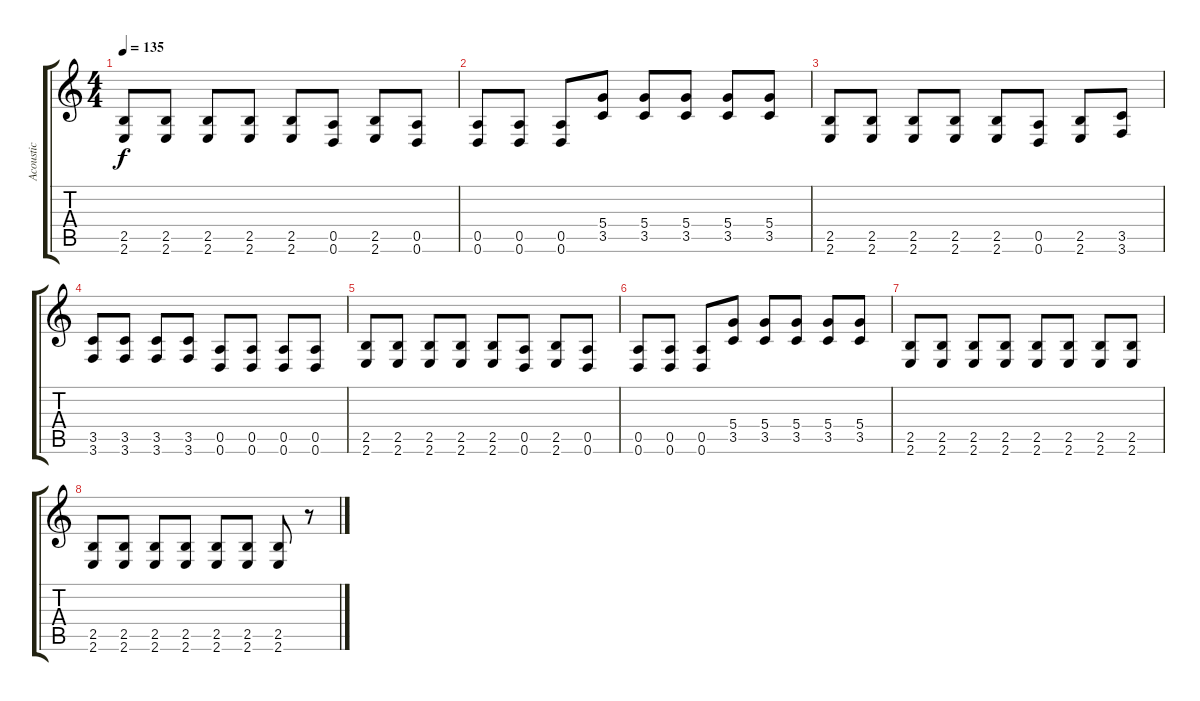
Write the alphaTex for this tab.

\track ("Acoustic" "Acoustic") {instrument acousticguitarnylon}
\staff {score tabs}
\tuning (E4 B3 G3 D3 A2 D2) {hide}
\ts (4 4)
\tempo 135
\clef g2
\ks c
(2.5 2.6).8{dy f} (2.5 2.6).8 (2.5 2.6).8 (2.5 2.6).8 (2.5 2.6).8 (0.5 0.6).8 (2.5 2.6).8 (0.5 0.6).8 |
(0.5 0.6).8 (0.5 0.6).8 (0.5 0.6).8 (5.4 3.5).8 (5.4 3.5).8 (5.4 3.5).8 (5.4 3.5).8 (5.4 3.5).8 |
(2.5 2.6).8 (2.5 2.6).8 (2.5 2.6).8 (2.5 2.6).8 (2.5 2.6).8 (0.5 0.6).8 (2.5 2.6).8 (3.5 3.6).8 |
(3.5 3.6).8 (3.5 3.6).8 (3.5 3.6).8 (3.5 3.6).8 (0.5 0.6).8 (0.5 0.6).8 (0.5 0.6).8 (0.5 0.6).8 |
(2.5 2.6).8 (2.5 2.6).8 (2.5 2.6).8 (2.5 2.6).8 (2.5 2.6).8 (0.5 0.6).8 (2.5 2.6).8 (0.5 0.6).8 |
(0.5 0.6).8 (0.5 0.6).8 (0.5 0.6).8 (5.4 3.5).8 (5.4 3.5).8 (5.4 3.5).8 (5.4 3.5).8 (5.4 3.5).8 |
(2.5 2.6).8 (2.5 2.6).8 (2.5 2.6).8 (2.5 2.6).8 (2.5 2.6).8 (2.5 2.6).8 (2.5 2.6).8 (2.5 2.6).8 |
(2.5 2.6).8 (2.5 2.6).8 (2.5 2.6).8 (2.5 2.6).8 (2.5 2.6).8 (2.5 2.6).8 (2.5 2.6).8 r.8
